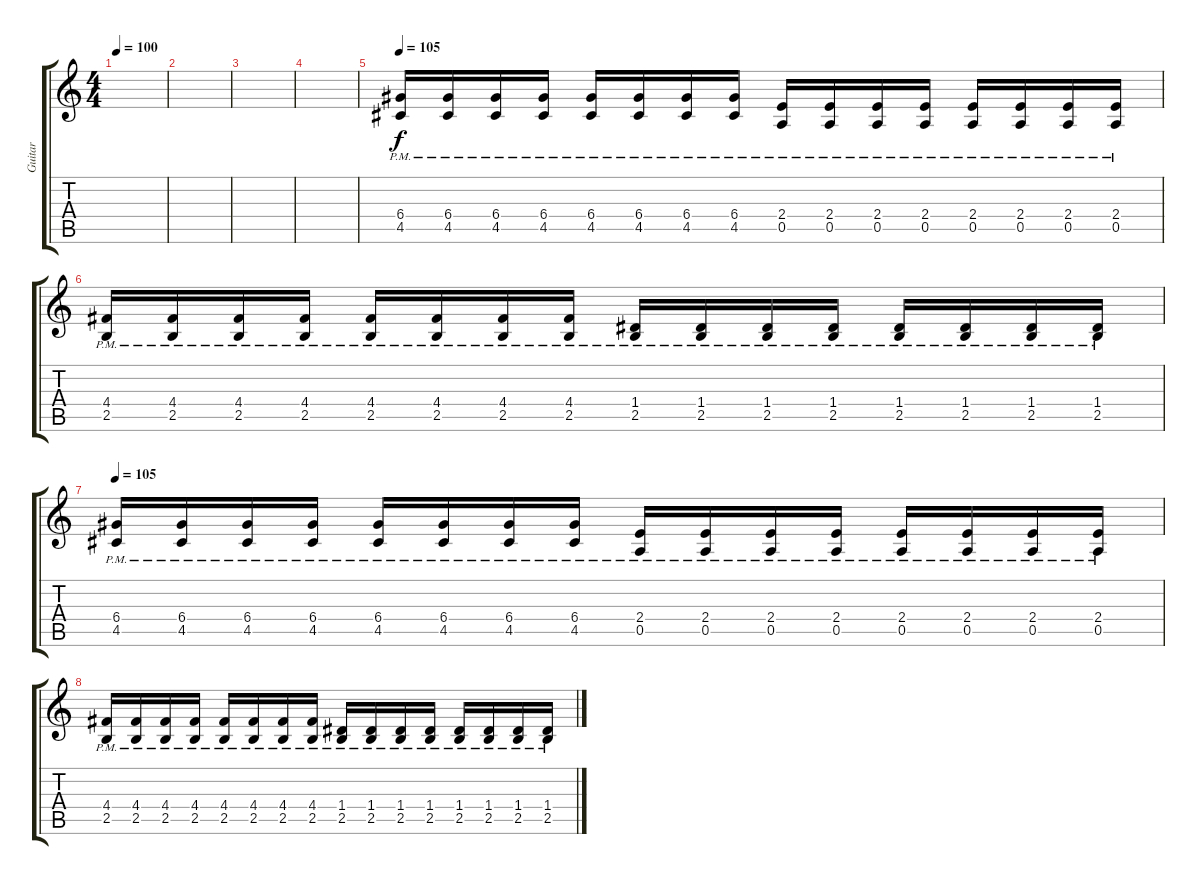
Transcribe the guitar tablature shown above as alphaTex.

\track ("Guitar" "Guitar") {instrument distortionguitar}
\staff {score tabs}
\tuning (E4 B3 G3 D3 A2 E2) {hide}
\ts (4 4)
\tempo 100
\clef g2
\ks c
|
|
|
|
\tempo 105
(6.4{pm} 4.5{pm}).16 (6.4{pm} 4.5{pm}).16 (6.4{pm} 4.5{pm}).16 (6.4{pm} 4.5{pm}).16 (6.4{pm} 4.5{pm}).16 (6.4{pm} 4.5{pm}).16 (6.4{pm} 4.5{pm}).16 (6.4{pm} 4.5{pm}).16 (2.4{pm} 0.5{pm}).16 (2.4{pm} 0.5{pm}).16 (2.4{pm} 0.5{pm}).16 (2.4{pm} 0.5{pm}).16 (2.4{pm} 0.5{pm}).16 (2.4{pm} 0.5{pm}).16 (2.4{pm} 0.5{pm}).16 (2.4{pm} 0.5{pm}).16 |
(4.4{pm} 2.5{pm}).16 (4.4{pm} 2.5{pm}).16 (4.4{pm} 2.5{pm}).16 (4.4{pm} 2.5{pm}).16 (4.4{pm} 2.5{pm}).16 (4.4{pm} 2.5{pm}).16 (4.4{pm} 2.5{pm}).16 (4.4{pm} 2.5{pm}).16 (1.4{pm} 2.5{pm}).16 (1.4{pm} 2.5{pm}).16 (1.4{pm} 2.5{pm}).16 (1.4{pm} 2.5{pm}).16 (1.4{pm} 2.5{pm}).16 (1.4{pm} 2.5{pm}).16 (1.4{pm} 2.5{pm}).16 (1.4{pm} 2.5{pm}).16 |
\tempo 105
(6.4{pm} 4.5{pm}).16 (6.4{pm} 4.5{pm}).16 (6.4{pm} 4.5{pm}).16 (6.4{pm} 4.5{pm}).16 (6.4{pm} 4.5{pm}).16 (6.4{pm} 4.5{pm}).16 (6.4{pm} 4.5{pm}).16 (6.4{pm} 4.5{pm}).16 (2.4{pm} 0.5{pm}).16 (2.4{pm} 0.5{pm}).16 (2.4{pm} 0.5{pm}).16 (2.4{pm} 0.5{pm}).16 (2.4{pm} 0.5{pm}).16 (2.4{pm} 0.5{pm}).16 (2.4{pm} 0.5{pm}).16 (2.4{pm} 0.5{pm}).16 |
(4.4{pm} 2.5{pm}).16 (4.4{pm} 2.5{pm}).16 (4.4{pm} 2.5{pm}).16 (4.4{pm} 2.5{pm}).16 (4.4{pm} 2.5{pm}).16 (4.4{pm} 2.5{pm}).16 (4.4{pm} 2.5{pm}).16 (4.4{pm} 2.5{pm}).16 (1.4{pm} 2.5{pm}).16 (1.4{pm} 2.5{pm}).16 (1.4{pm} 2.5{pm}).16 (1.4{pm} 2.5{pm}).16 (1.4{pm} 2.5{pm}).16 (1.4{pm} 2.5{pm}).16 (1.4{pm} 2.5{pm}).16 (1.4{pm} 2.5{pm}).16
